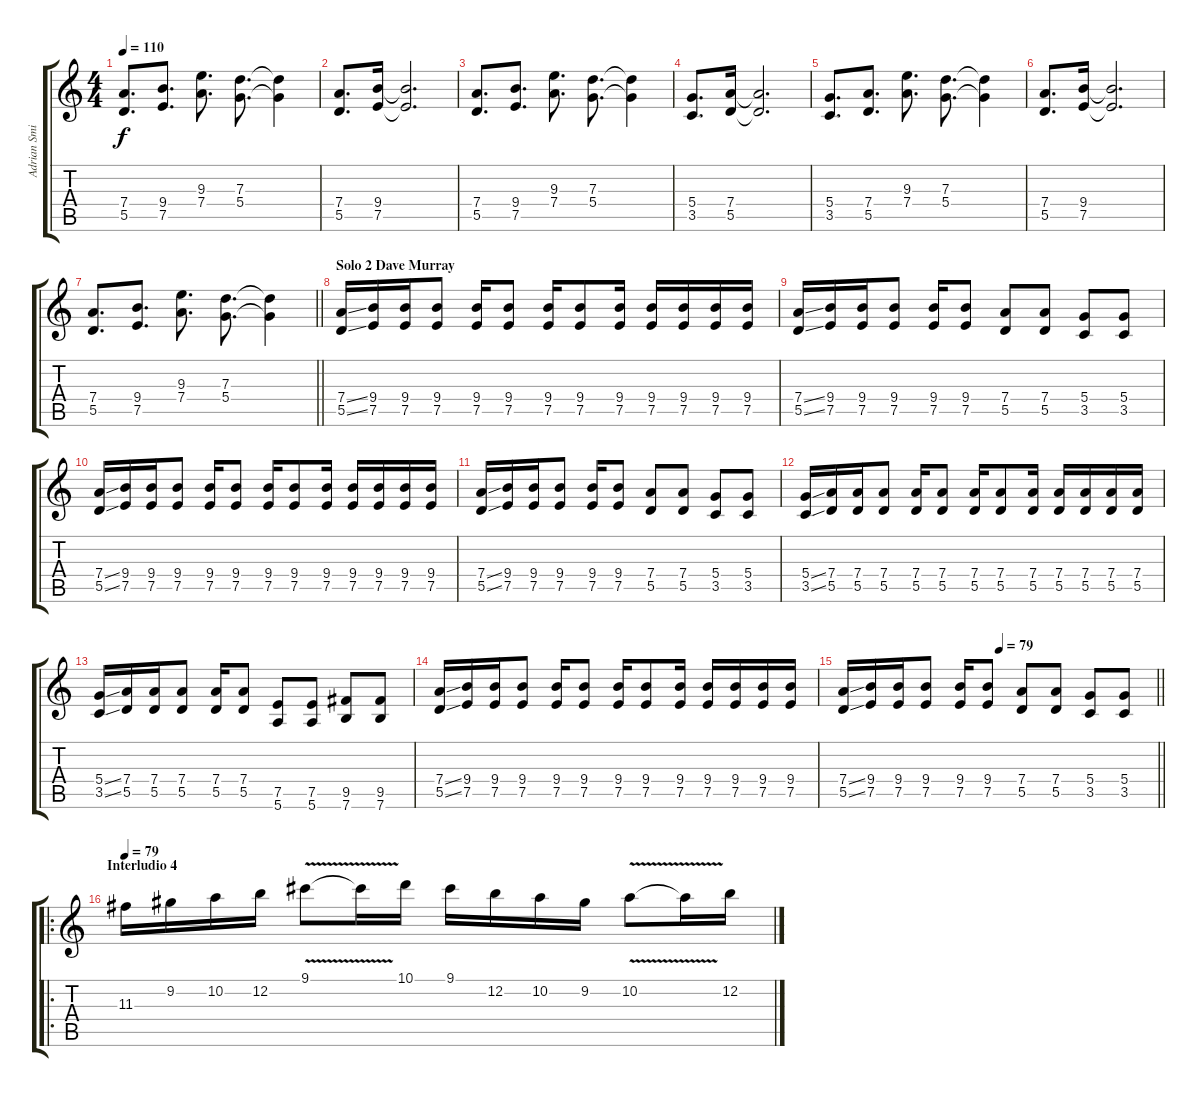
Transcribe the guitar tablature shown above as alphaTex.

\track ("Adrian Smith" "Adrian Smi") {instrument distortionguitar}
\staff {score tabs}
\tuning (E4 B3 G3 D3 A2 E2) {hide}
\ts (4 4)
\tempo 110
\clef g2
\ks c
(7.4 5.5).8{d dy f} (9.4 7.5).8{d} (9.3 7.4).8{d} (7.3 5.4).8{d} (7.3{t} 5.4{t}).4 |
(7.4 5.5).8{d} (9.4 7.5).16 (9.4{t} 7.5{t}).2{d} |
(7.4 5.5).8{d} (9.4 7.5).8{d} (9.3 7.4).8{d} (7.3 5.4).8{d} (7.3{t} 5.4{t}).4 |
(5.4 3.5).8{d} (7.4 5.5).16 (7.4{t} 5.5{t}).2{d} |
(5.4 3.5).8{d} (7.4 5.5).8{d} (9.3 7.4).8{d} (7.3 5.4).8{d} (7.3{t} 5.4{t}).4 |
(7.4 5.5).8{d} (9.4 7.5).16 (9.4{t} 7.5{t}).2{d} |
\barLineRight lightlight
(7.4 5.5).8{d} (9.4 7.5).8{d} (9.3 7.4).8{d} (7.3 5.4).8{d} (7.3{t} 5.4{t}).4 |
\section ("" "Solo 2 Dave Murray")
(7.4{ss} 5.5{ss}).16 (9.4 7.5).16 (9.4 7.5).16 (9.4 7.5).8 (9.4 7.5).16 (9.4 7.5).8 (9.4 7.5).16 (9.4 7.5).8 (9.4 7.5).16 (9.4 7.5).16 (9.4 7.5).16 (9.4 7.5).16 (9.4 7.5).16 |
(7.4{ss} 5.5{ss}).16 (9.4 7.5).16 (9.4 7.5).16 (9.4 7.5).8 (9.4 7.5).16 (9.4 7.5).8 (7.4 5.5).8 (7.4 5.5).8 (5.4 3.5).8 (5.4 3.5).8 |
(7.4{ss} 5.5{ss}).16 (9.4 7.5).16 (9.4 7.5).16 (9.4 7.5).8 (9.4 7.5).16 (9.4 7.5).8 (9.4 7.5).16 (9.4 7.5).8 (9.4 7.5).16 (9.4 7.5).16 (9.4 7.5).16 (9.4 7.5).16 (9.4 7.5).16 |
(7.4{ss} 5.5{ss}).16 (9.4 7.5).16 (9.4 7.5).16 (9.4 7.5).8 (9.4 7.5).16 (9.4 7.5).8 (7.4 5.5).8 (7.4 5.5).8 (5.4 3.5).8 (5.4 3.5).8 |
(5.4{ss} 3.5{ss}).16 (7.4 5.5).16 (7.4 5.5).16 (7.4 5.5).8 (7.4 5.5).16 (7.4 5.5).8 (7.4 5.5).16 (7.4 5.5).8 (7.4 5.5).16 (7.4 5.5).16 (7.4 5.5).16 (7.4 5.5).16 (7.4 5.5).16 |
(5.4{ss} 3.5{ss}).16 (7.4 5.5).16 (7.4 5.5).16 (7.4 5.5).8 (7.4 5.5).16 (7.4 5.5).8 (7.5 5.6).8 (7.5 5.6).8 (9.5 7.6).8 (9.5 7.6).8 |
(7.4{ss} 5.5{ss}).16 (9.4 7.5).16 (9.4 7.5).16 (9.4 7.5).8 (9.4 7.5).16 (9.4 7.5).8 (9.4 7.5).16 (9.4 7.5).8 (9.4 7.5).16 (9.4 7.5).16 (9.4 7.5).16 (9.4 7.5).16 (9.4 7.5).16 |
\tempo (79 0.5)
\barLineRight lightlight
(7.4{ss} 5.5{ss}).16 (9.4 7.5).16 (9.4 7.5).16 (9.4 7.5).8 (9.4 7.5).16 (9.4 7.5).8 (7.4 5.5).8 (7.4 5.5).8 (5.4 3.5).8 (5.4 3.5).8 |
\ro
\section ("" "Interludio 4")
\tempo 79
11.3.16{volume 10} 9.2.16 10.2.16 12.2.16 9.1{v}.8 9.1{t}.16 10.1.16 9.1.16 12.2.16 10.2.16 9.2.16 10.2{v}.8 10.2{t}.16 12.2.16
